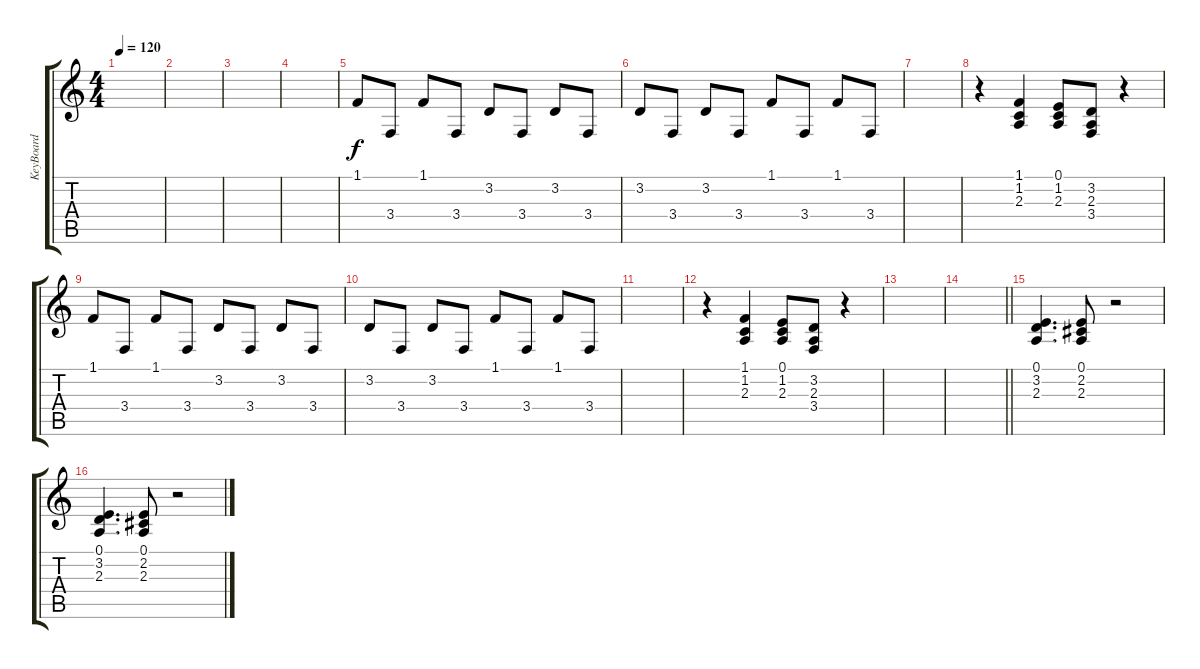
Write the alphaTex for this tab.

\track ("KeyBoard" "KeyBoard") {instrument brasssection}
\staff {score tabs}
\tuning (E4 B3 G3 D3 A2 E2) {hide}
\ts (4 4)
\tempo 120
\clef g2
\ks c
|
|
|
|
1.1.8 3.4.8 1.1.8 3.4.8 3.2.8 3.4.8 3.2.8 3.4.8 |
3.2.8 3.4.8 3.2.8 3.4.8 1.1.8 3.4.8 1.1.8 3.4.8 |
|
r.4 (1.1 1.2 2.3).4 (0.1 1.2 2.3).8 (3.2 2.3 3.4).8 r.4 |
1.1.8 3.4.8 1.1.8 3.4.8 3.2.8 3.4.8 3.2.8 3.4.8 |
3.2.8 3.4.8 3.2.8 3.4.8 1.1.8 3.4.8 1.1.8 3.4.8 |
|
r.4 (1.1 1.2 2.3).4 (0.1 1.2 2.3).8 (3.2 2.3 3.4).8 r.4 |
|
\barLineRight lightlight
|
(0.1 3.2 2.3).4{d} (0.1 2.2 2.3).8 r.2 |
(0.1 3.2 2.3).4{d} (0.1 2.2 2.3).8 r.2
